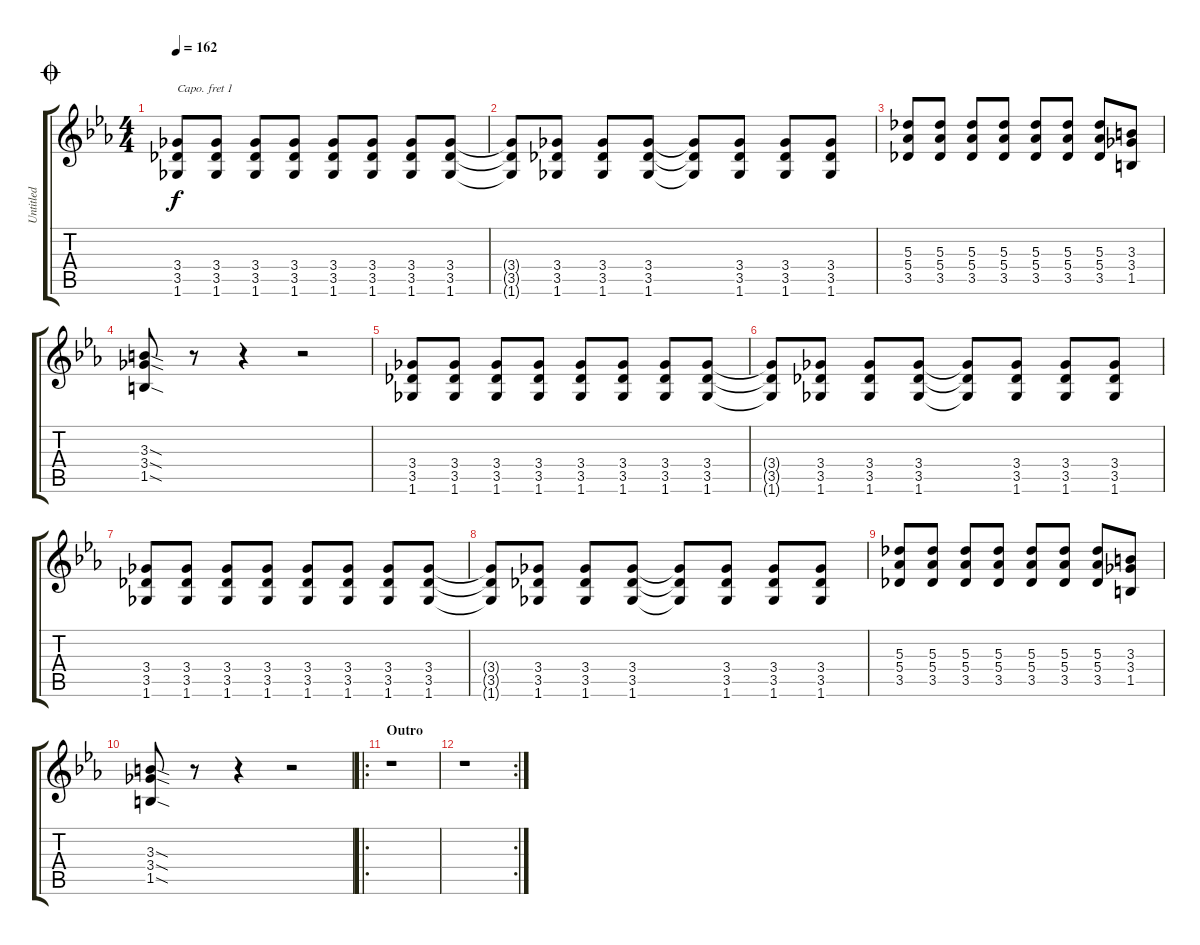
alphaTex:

\track ("Untitled" "Untitled") {instrument overdrivenguitar}
\staff {score tabs}
\capo 1
\tuning (E4 B3 G3 D3 A2 E2) {hide}
\ts (4 4)
\jump coda
\tempo 162
\clef g2
\ks eb
(3.4 3.5 1.6).8{dy f} (3.4 3.5 1.6).8 (3.4 3.5 1.6).8 (3.4 3.5 1.6).8 (3.4 3.5 1.6).8 (3.4 3.5 1.6).8 (3.4 3.5 1.6).8 (3.4 3.5 1.6).8 |
(3.4{t} 3.5{t} 1.6{t}).8 (3.4 3.5 1.6).8 (3.4 3.5 1.6).8 (3.4 3.5 1.6).8 (3.4{t} 3.5{t} 1.6{t}).8 (3.4 3.5 1.6).8 (3.4 3.5 1.6).8 (3.4 3.5 1.6).8 |
(5.3 5.4 3.5).8 (5.3 5.4 3.5).8 (5.3 5.4 3.5).8 (5.3 5.4 3.5).8 (5.3 5.4 3.5).8 (5.3 5.4 3.5).8 (5.3 5.4 3.5).8 (3.3 3.4 1.5).8 |
(3.3{sod} 3.4{sod} 1.5{sod}).8 r.8 r.4 r.2 |
(3.4 3.5 1.6).8 (3.4 3.5 1.6).8 (3.4 3.5 1.6).8 (3.4 3.5 1.6).8 (3.4 3.5 1.6).8 (3.4 3.5 1.6).8 (3.4 3.5 1.6).8 (3.4 3.5 1.6).8 |
(3.4{t} 3.5{t} 1.6{t}).8 (3.4 3.5 1.6).8 (3.4 3.5 1.6).8 (3.4 3.5 1.6).8 (3.4{t} 3.5{t} 1.6{t}).8 (3.4 3.5 1.6).8 (3.4 3.5 1.6).8 (3.4 3.5 1.6).8 |
(3.4 3.5 1.6).8 (3.4 3.5 1.6).8 (3.4 3.5 1.6).8 (3.4 3.5 1.6).8 (3.4 3.5 1.6).8 (3.4 3.5 1.6).8 (3.4 3.5 1.6).8 (3.4 3.5 1.6).8 |
(3.4{t} 3.5{t} 1.6{t}).8 (3.4 3.5 1.6).8 (3.4 3.5 1.6).8 (3.4 3.5 1.6).8 (3.4{t} 3.5{t} 1.6{t}).8 (3.4 3.5 1.6).8 (3.4 3.5 1.6).8 (3.4 3.5 1.6).8 |
(5.3 5.4 3.5).8 (5.3 5.4 3.5).8 (5.3 5.4 3.5).8 (5.3 5.4 3.5).8 (5.3 5.4 3.5).8 (5.3 5.4 3.5).8 (5.3 5.4 3.5).8 (3.3 3.4 1.5).8 |
(3.3{sod} 3.4{sod} 1.5{sod}).8 r.8 r.4 r.2 |
\ro
\section ("" "Outro")
r.1 |
\rc 2
r.1
